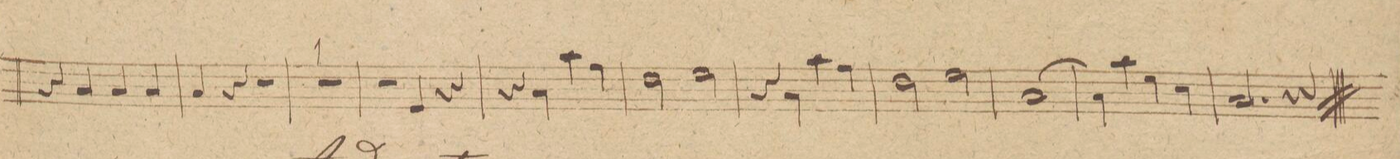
**kern
*I"Baſso.
*clefF4
*k[b-]
*met(c|)
*M2/2
4r
4C/
4C/
4C/
=80
4C/
4r
2r
=81
1r
=82
2r
4GG/
4r
=83
4r
4C\
4c\
4A\
=84
2F\
2G\
=85
4r
4C\
4c\
4A\
=86
2F\
2G\
=87
[>1C
=88
4C\]
4c\
4G\
4E\
=89
2.C/
4r
==
*-
